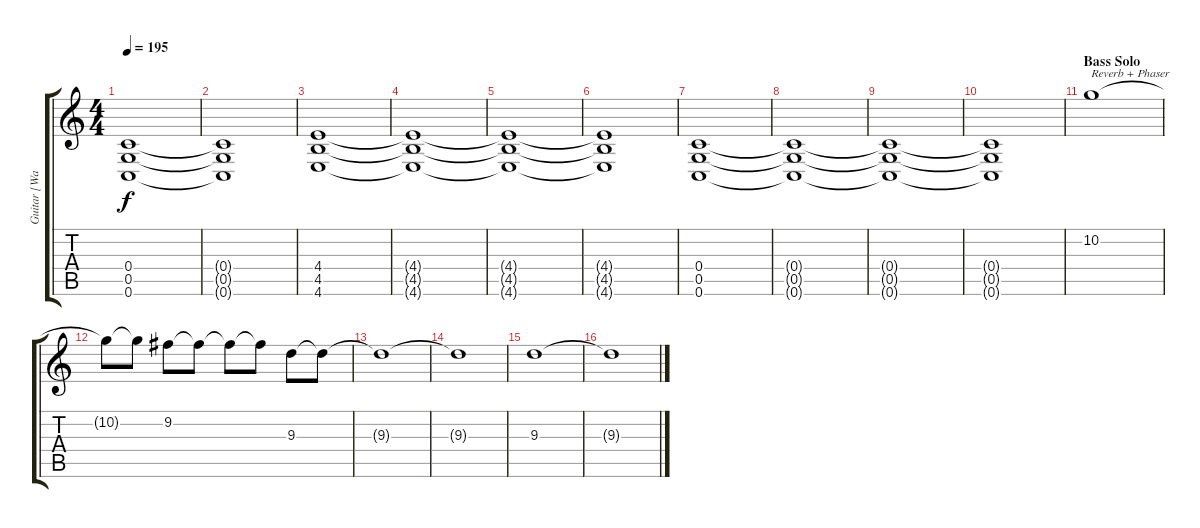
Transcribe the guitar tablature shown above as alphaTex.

\track ("Guitar [Wade Preston]" "Guitar [Wa") {instrument overdrivenguitar}
\staff {score tabs}
\tuning (D4 A3 F3 C3 G2 C2) {hide}
\ts (4 4)
\tempo 195
\clef g2
\ks c
(0.4{t} 0.5{t} 0.6{t}).1{dy f} |
(0.4{t} 0.5{t} 0.6{t}).1 |
(4.4 4.5 4.6).1 |
(4.4{t} 4.5{t} 4.6{t}).1 |
(4.4{t} 4.5{t} 4.6{t}).1 |
(4.4{t} 4.5{t} 4.6{t}).1 |
(0.4 0.5 0.6).1 |
(0.4{t} 0.5{t} 0.6{t}).1 |
(0.4{t} 0.5{t} 0.6{t}).1 |
(0.4{t} 0.5{t} 0.6{t}).1 |
\section ("" "Bass Solo")
10.2.1{txt "Reverb + Phaser" volume 8} |
10.2{t}.8 10.2{t}.8 9.2.8 9.2{t}.8 9.2{t}.8 9.2{t}.8 9.3.8 9.3{t}.8 |
9.3{t}.1 |
9.3{t}.1 |
9.3.1 |
9.3{t}.1
